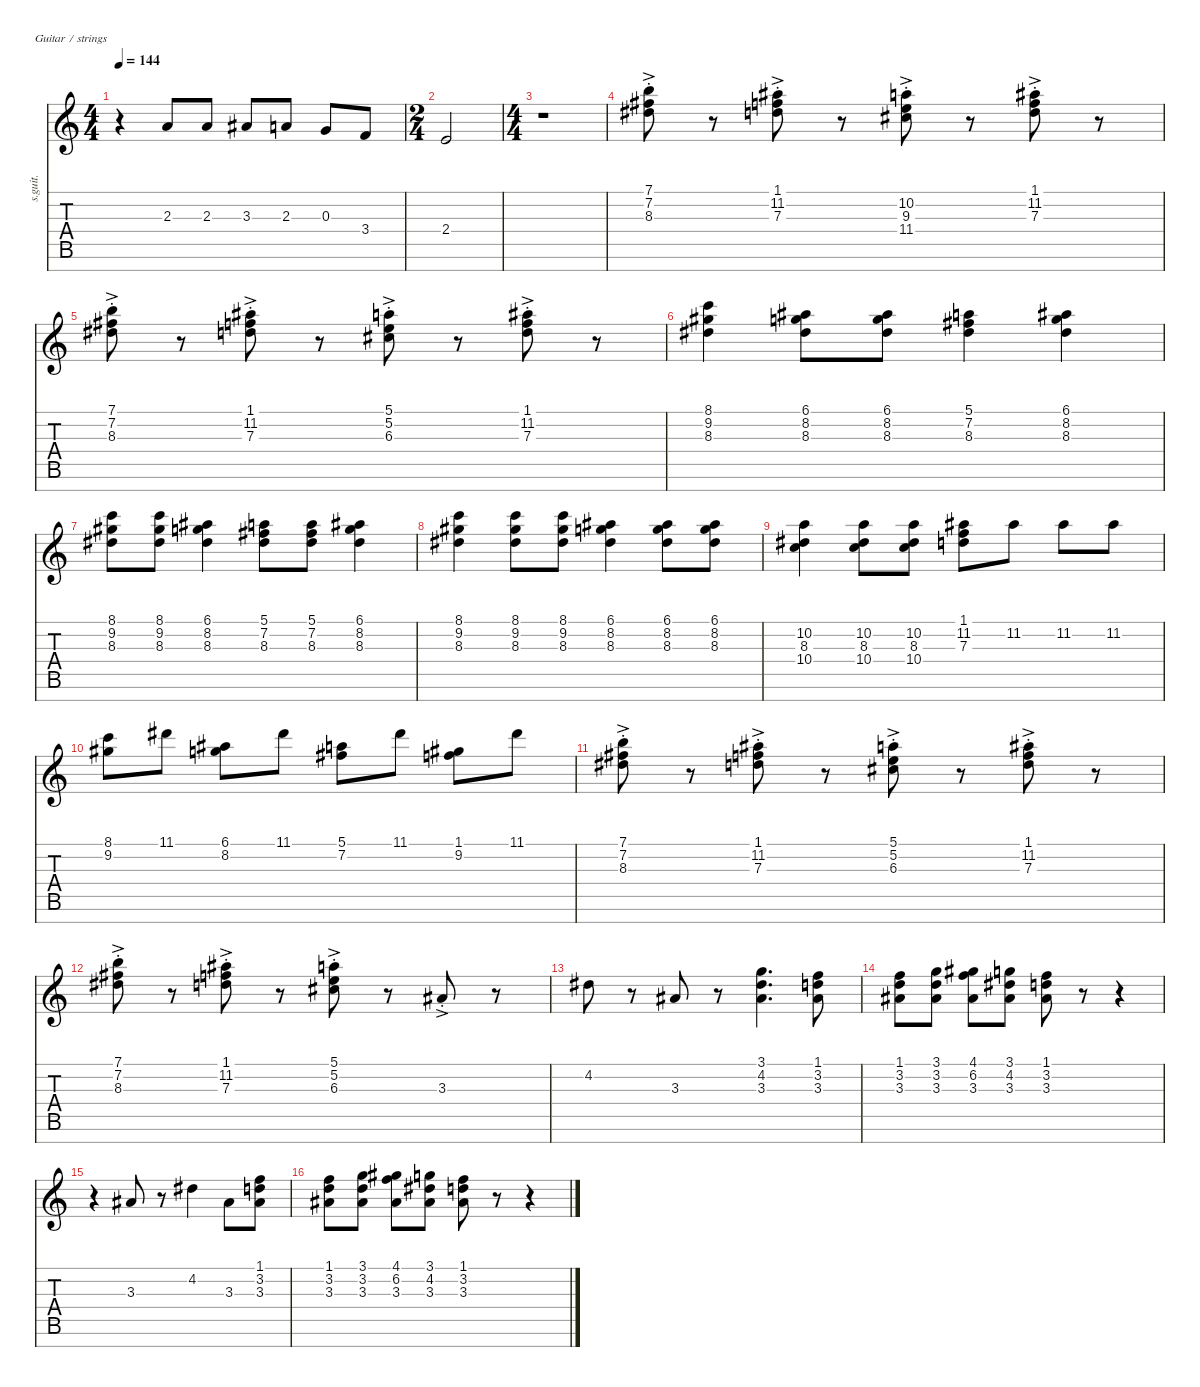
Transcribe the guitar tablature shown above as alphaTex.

\defaultSystemsLayout 4
\hideDynamics
\bracketExtendMode nobrackets
\track ("Freddie | Piano LH" "s.guit.") {instrument brightacousticpiano}
\staff {score tabs}
\tuning (E4 B3 G3 D3 A2 E2 B1)
\displaytranspose 12
\ts (4 4)
\tempo 144
\clef g2
\ks c
r.4{dy f} 2.3.8{lyrics (0 "") lyrics (1 "") lyrics (2 "") lyrics (3 "") lyrics (4 "")} 2.3.8{lyrics (0 "") lyrics (1 "") lyrics (2 "") lyrics (3 "") lyrics (4 "")} 3.3{acc #}.8{lyrics (0 "") lyrics (1 "") lyrics (2 "") lyrics (3 "") lyrics (4 "")} 2.3.8{lyrics (0 "") lyrics (1 "") lyrics (2 "") lyrics (3 "") lyrics (4 "")} 0.3.8{lyrics (0 "") lyrics (1 "") lyrics (2 "") lyrics (3 "") lyrics (4 "")} 3.4.8{lyrics (0 "") lyrics (1 "") lyrics (2 "") lyrics (3 "") lyrics (4 "")} |
\ts (2 4)
\beaming (8 2 2 2 2)
2.4.2{lyrics (0 "") lyrics (1 "") lyrics (2 "") lyrics (3 "") lyrics (4 "")} |
\ts (4 4)
\beaming (8 2 2 2 2)
r.1 |
(7.1{ac st} 7.2{ac st acc #} 8.3{ac st acc #}).8{lyrics (0 "") lyrics (1 "") lyrics (2 "") lyrics (3 "") lyrics (4 "") dy mf} r.8 (1.1{ac st} 11.2{ac st acc #} 7.3{ac st}).8{lyrics (0 "") lyrics (1 "") lyrics (2 "") lyrics (3 "") lyrics (4 "")} r.8 (10.2{ac st} 9.3{ac st} 11.4{ac st acc #}).8{lyrics (0 "") lyrics (1 "") lyrics (2 "") lyrics (3 "") lyrics (4 "")} r.8 (1.1{ac st} 11.2{ac st acc #} 7.3{ac st}).8{lyrics (0 "") lyrics (1 "") lyrics (2 "") lyrics (3 "") lyrics (4 "")} r.8 |
(7.1{ac st} 7.2{ac st acc #} 8.3{ac st acc #}).8{lyrics (0 "") lyrics (1 "") lyrics (2 "") lyrics (3 "") lyrics (4 "")} r.8 (1.1{ac st} 11.2{ac st acc #} 7.3{ac st}).8{lyrics (0 "") lyrics (1 "") lyrics (2 "") lyrics (3 "") lyrics (4 "")} r.8 (5.1{ac st} 5.2{ac st} 6.3{ac st acc #}).8{lyrics (0 "") lyrics (1 "") lyrics (2 "") lyrics (3 "") lyrics (4 "")} r.8 (1.1{ac st} 11.2{ac st acc #} 7.3{ac st}).8{lyrics (0 "") lyrics (1 "") lyrics (2 "") lyrics (3 "") lyrics (4 "")} r.8 |
(8.1 9.2{acc #} 8.3{acc #}).4{lyrics (0 "") lyrics (1 "") lyrics (2 "") lyrics (3 "") lyrics (4 "") dy f} (6.1{acc #} 8.2 8.3{acc #}).8{lyrics (0 "") lyrics (1 "") lyrics (2 "") lyrics (3 "") lyrics (4 "")} (6.1{acc #} 8.2 8.3{acc #}).8{lyrics (0 "") lyrics (1 "") lyrics (2 "") lyrics (3 "") lyrics (4 "")} (5.1 7.2{acc #} 8.3{acc #}).4{lyrics (0 "") lyrics (1 "") lyrics (2 "") lyrics (3 "") lyrics (4 "")} (6.1{acc #} 8.2 8.3{acc #}).4{lyrics (0 "") lyrics (1 "") lyrics (2 "") lyrics (3 "") lyrics (4 "")} |
(8.1 9.2{acc #} 8.3{acc #}).8{lyrics (0 "") lyrics (1 "") lyrics (2 "") lyrics (3 "") lyrics (4 "")} (8.1 9.2{acc #} 8.3{acc #}).8{lyrics (0 "") lyrics (1 "") lyrics (2 "") lyrics (3 "") lyrics (4 "")} (6.1{acc #} 8.2 8.3{acc #}).4{lyrics (0 "") lyrics (1 "") lyrics (2 "") lyrics (3 "") lyrics (4 "")} (5.1 7.2{acc #} 8.3{acc #}).8{lyrics (0 "") lyrics (1 "") lyrics (2 "") lyrics (3 "") lyrics (4 "")} (5.1 7.2{acc #} 8.3{acc #}).8{lyrics (0 "") lyrics (1 "") lyrics (2 "") lyrics (3 "") lyrics (4 "")} (6.1{acc #} 8.2 8.3{acc #}).4{lyrics (0 "") lyrics (1 "") lyrics (2 "") lyrics (3 "") lyrics (4 "")} |
(8.1 9.2{acc #} 8.3{acc #}).4{lyrics (0 "") lyrics (1 "") lyrics (2 "") lyrics (3 "") lyrics (4 "")} (8.1 9.2{acc #} 8.3{acc #}).8{lyrics (0 "") lyrics (1 "") lyrics (2 "") lyrics (3 "") lyrics (4 "")} (8.1 9.2{acc #} 8.3{acc #}).8{lyrics (0 "") lyrics (1 "") lyrics (2 "") lyrics (3 "") lyrics (4 "")} (6.1{acc #} 8.2 8.3{acc #}).4{lyrics (0 "") lyrics (1 "") lyrics (2 "") lyrics (3 "") lyrics (4 "")} (6.1{acc #} 8.2 8.3{acc #}).8{lyrics (0 "") lyrics (1 "") lyrics (2 "") lyrics (3 "") lyrics (4 "")} (6.1{acc #} 8.2 8.3{acc #}).8{lyrics (0 "") lyrics (1 "") lyrics (2 "") lyrics (3 "") lyrics (4 "")} |
(10.2 8.3{acc #} 10.4).4{lyrics (0 "") lyrics (1 "") lyrics (2 "") lyrics (3 "") lyrics (4 "")} (10.2 8.3{acc #} 10.4).8{lyrics (0 "") lyrics (1 "") lyrics (2 "") lyrics (3 "") lyrics (4 "")} (10.2 8.3{acc #} 10.4).8{lyrics (0 "") lyrics (1 "") lyrics (2 "") lyrics (3 "") lyrics (4 "")} (1.1 11.2{acc #} 7.3).8{lyrics (0 "") lyrics (1 "") lyrics (2 "") lyrics (3 "") lyrics (4 "")} 11.2{acc #}.8{lyrics (0 "") lyrics (1 "") lyrics (2 "") lyrics (3 "") lyrics (4 "")} 11.2{acc #}.8{lyrics (0 "") lyrics (1 "") lyrics (2 "") lyrics (3 "") lyrics (4 "")} 11.2{acc #}.8{lyrics (0 "") lyrics (1 "") lyrics (2 "") lyrics (3 "") lyrics (4 "")} |
(8.1 9.2{acc #}).8{lyrics (0 "") lyrics (1 "") lyrics (2 "") lyrics (3 "") lyrics (4 "")} 11.1{acc #}.8{lyrics (0 "") lyrics (1 "") lyrics (2 "") lyrics (3 "") lyrics (4 "")} (6.1{acc #} 8.2).8{lyrics (0 "") lyrics (1 "") lyrics (2 "") lyrics (3 "") lyrics (4 "")} 11.1{acc #}.8{lyrics (0 "") lyrics (1 "") lyrics (2 "") lyrics (3 "") lyrics (4 "")} (5.1 7.2{acc #}).8{lyrics (0 "") lyrics (1 "") lyrics (2 "") lyrics (3 "") lyrics (4 "")} 11.1{acc #}.8{lyrics (0 "") lyrics (1 "") lyrics (2 "") lyrics (3 "") lyrics (4 "")} (1.1 9.2{acc #}).8{lyrics (0 "") lyrics (1 "") lyrics (2 "") lyrics (3 "") lyrics (4 "")} 11.1{acc #}.8{lyrics (0 "") lyrics (1 "") lyrics (2 "") lyrics (3 "") lyrics (4 "")} |
(7.1{ac st} 7.2{ac st acc #} 8.3{ac st acc #}).8{lyrics (0 "") lyrics (1 "") lyrics (2 "") lyrics (3 "") lyrics (4 "") dy mf} r.8 (1.1{ac st} 11.2{ac st acc #} 7.3{ac st}).8{lyrics (0 "") lyrics (1 "") lyrics (2 "") lyrics (3 "") lyrics (4 "")} r.8 (5.1{ac st} 5.2{ac st} 6.3{ac st acc #}).8{lyrics (0 "") lyrics (1 "") lyrics (2 "") lyrics (3 "") lyrics (4 "")} r.8 (1.1{ac st} 11.2{ac st acc #} 7.3{ac st}).8{lyrics (0 "") lyrics (1 "") lyrics (2 "") lyrics (3 "") lyrics (4 "")} r.8 |
(7.1{ac st} 7.2{ac st acc #} 8.3{ac st acc #}).8{lyrics (0 "") lyrics (1 "") lyrics (2 "") lyrics (3 "") lyrics (4 "")} r.8 (1.1{ac st} 11.2{ac st acc #} 7.3{ac st}).8{lyrics (0 "") lyrics (1 "") lyrics (2 "") lyrics (3 "") lyrics (4 "")} r.8 (5.1{ac st} 5.2{ac st} 6.3{ac st acc #}).8{lyrics (0 "") lyrics (1 "") lyrics (2 "") lyrics (3 "") lyrics (4 "")} r.8 3.3{ac st acc #}.8{lyrics (0 "") lyrics (1 "") lyrics (2 "") lyrics (3 "") lyrics (4 "")} r.8 |
4.2{acc #}.8{lyrics (0 "") lyrics (1 "") lyrics (2 "") lyrics (3 "") lyrics (4 "") dy f} r.8 3.3{acc #}.8{lyrics (0 "") lyrics (1 "") lyrics (2 "") lyrics (3 "") lyrics (4 "")} r.8 (3.1 4.2{acc #} 3.3{acc #}).4{d lyrics (0 "") lyrics (1 "") lyrics (2 "") lyrics (3 "") lyrics (4 "")} (1.1 3.2 3.3{acc #}).8{lyrics (0 "") lyrics (1 "") lyrics (2 "") lyrics (3 "") lyrics (4 "")} |
(1.1 3.2 3.3{acc #}).8{lyrics (0 "") lyrics (1 "") lyrics (2 "") lyrics (3 "") lyrics (4 "")} (3.1 3.2 3.3{acc #}).8{lyrics (0 "") lyrics (1 "") lyrics (2 "") lyrics (3 "") lyrics (4 "")} (4.1{acc #} 6.2 3.3{acc #}).8{lyrics (0 "") lyrics (1 "") lyrics (2 "") lyrics (3 "") lyrics (4 "")} (3.1 4.2{acc #} 3.3{acc #}).8{lyrics (0 "") lyrics (1 "") lyrics (2 "") lyrics (3 "") lyrics (4 "")} (1.1 3.2 3.3{acc #}).8{lyrics (0 "") lyrics (1 "") lyrics (2 "") lyrics (3 "") lyrics (4 "")} r.8 r.4 |
r.4 3.3{acc #}.8{lyrics (0 "") lyrics (1 "") lyrics (2 "") lyrics (3 "") lyrics (4 "")} r.8 4.2{acc #}.4{lyrics (0 "") lyrics (1 "") lyrics (2 "") lyrics (3 "") lyrics (4 "")} 3.3{acc #}.8{lyrics (0 "") lyrics (1 "") lyrics (2 "") lyrics (3 "") lyrics (4 "")} (1.1 3.2 3.3{acc #}).8{lyrics (0 "") lyrics (1 "") lyrics (2 "") lyrics (3 "") lyrics (4 "")} |
(1.1 3.2 3.3{acc #}).8{lyrics (0 "") lyrics (1 "") lyrics (2 "") lyrics (3 "") lyrics (4 "")} (3.1 3.2 3.3{acc #}).8{lyrics (0 "") lyrics (1 "") lyrics (2 "") lyrics (3 "") lyrics (4 "")} (4.1{acc #} 6.2 3.3{acc #}).8{lyrics (0 "") lyrics (1 "") lyrics (2 "") lyrics (3 "") lyrics (4 "")} (3.1 4.2{acc #} 3.3{acc #}).8{lyrics (0 "") lyrics (1 "") lyrics (2 "") lyrics (3 "") lyrics (4 "")} (1.1 3.2 3.3{acc #}).8{lyrics (0 "") lyrics (1 "") lyrics (2 "") lyrics (3 "") lyrics (4 "")} r.8 r.4
